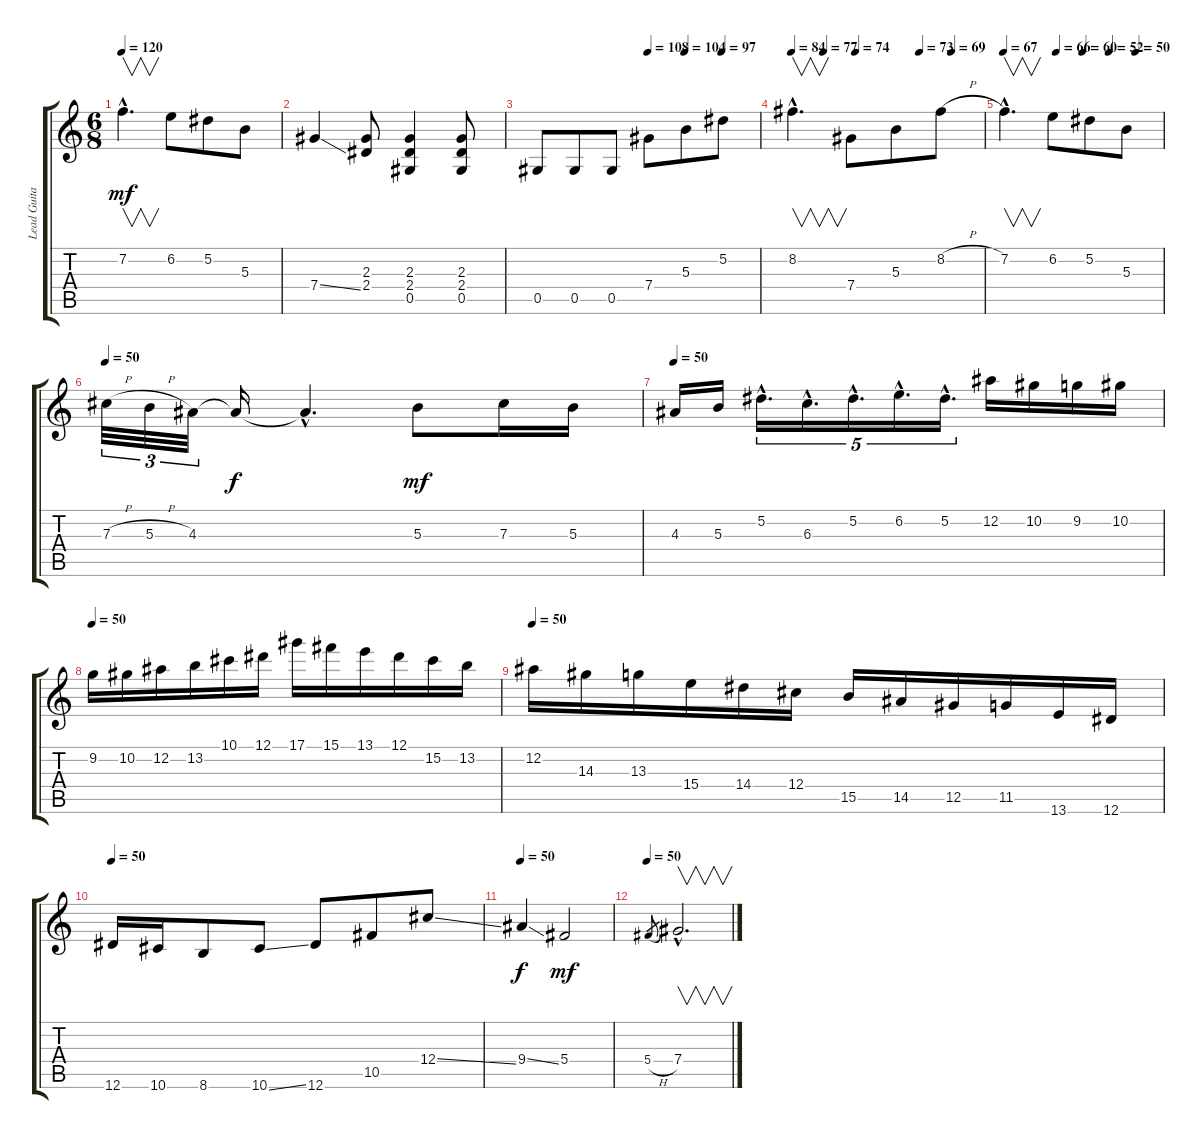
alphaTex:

\track ("Lead Guitar" "Lead Guita") {instrument overdrivenguitar}
\staff {score tabs}
\tuning (Eb4 Bb3 Gb3 Db3 Ab2 Eb2) {hide}
\ts (6 8)
\tempo 120
\clef g2
\ks c
7.2{hac}.4{v d dy mf} 6.2.8 5.2.8 5.3.8 |
7.4{ss}.4 (2.3 2.4).8 (2.3 2.4 0.5).4 (2.3 2.4 0.5).8 |
\tempo (108 0.5)
\tempo (104 0.6666666666666666)
\tempo (97 0.8333333333333334)
0.5.8 0.5.8 0.5.8 7.4.8 5.3.8 5.2.8 |
\tempo 84
\tempo (77 0.16666666666666666)
\tempo (74 0.3333333333333333)
\tempo (73 0.6666666666666666)
\tempo (69 0.8333333333333334)
8.2{hac}.4{v d} 7.4.8 5.3.8 8.2{h}.8 |
\tempo 67
\tempo (66 0.3333333333333333)
\tempo (60 0.5)
\tempo (52 0.6666666666666666)
\tempo (50 0.8333333333333334)
7.2{hac}.4{v d} 6.2.8 5.2.8 5.3.8 |
\tempo 50
7.3{h}.32{tu (3 2)} 5.3{h}.32{tu (3 2)} 4.3.32{tu (3 2)} 4.3{t}.16{dy f} 4.3{hac t}.4{d} 5.3.8{dy mf} 7.3.16 5.3.16 |
\tempo 50
4.3.16 5.3.16 5.2{hac}.16{d tu (5 4)} 6.3{hac}.16{d tu (5 4)} 5.2{hac}.16{d tu (5 4)} 6.2{hac}.16{d tu (5 4)} 5.2{hac}.16{d tu (5 4)} 12.2.16 10.2.16 9.2.16 10.2.16 |
\tempo 50
9.2.16 10.2.16 12.2.16 13.2.16 10.1.16 12.1.16 17.1.16 15.1.16 13.1.16 12.1.16 15.2.16 13.2.16 |
\tempo 50
12.2.16 14.3.16 13.3.16 15.4.16 14.4.16 12.4.16 15.5.16 14.5.16 12.5.16 11.5.16 13.6.16 12.6.16 |
\tempo 50
12.6.16 10.6.16 8.6.8 10.6{ss}.8 12.6.8 10.5.8 12.4{ss}.8 |
\tempo 50
9.4{ss}.4{dy f} 5.4.2{dy mf} |
\tempo 50
5.4{h}.8{gr} 7.4{hac}.2{v d}
